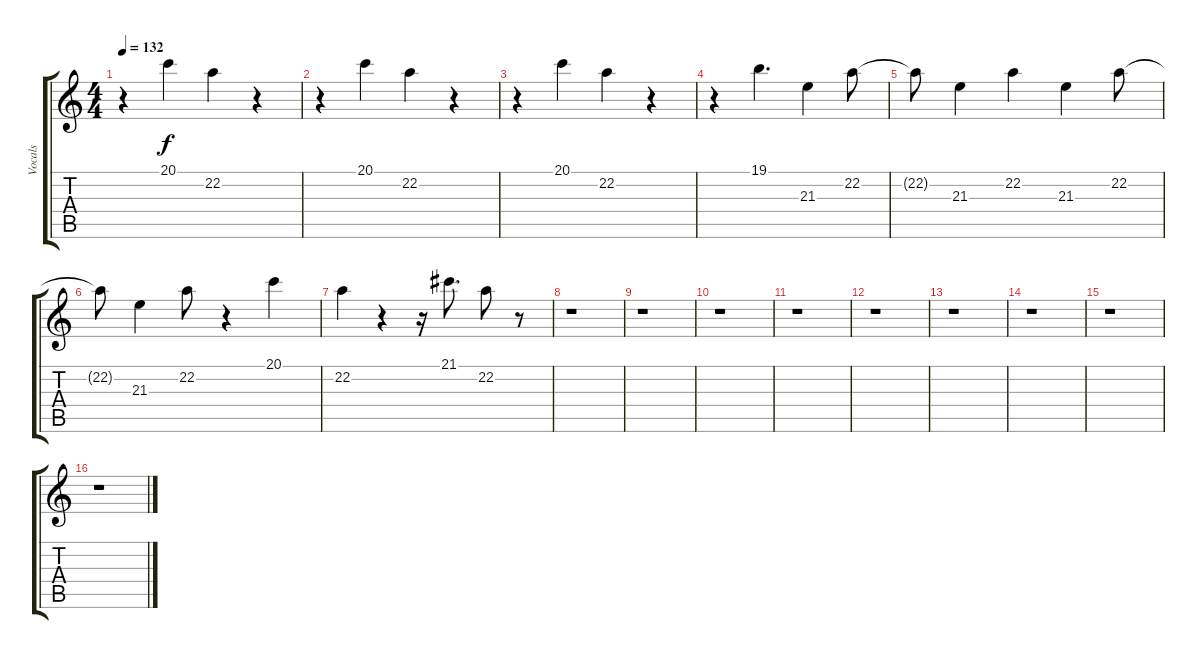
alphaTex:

\track ("Vocals" "Vocals") {instrument clarinet}
\staff {score tabs}
\tuning (E4 B3 G3 D3 A2 E2) {hide}
\ts (4 4)
\tempo 132
\clef g2
\ks c
r.4{dy f} 20.1.4 22.2.4 r.4 |
r.4 20.1.4 22.2.4 r.4 |
r.4 20.1.4 22.2.4 r.4 |
r.4 19.1.4{d} 21.3.4 22.2.8 |
22.2{t}.8 21.3.4 22.2.4 21.3.4 22.2.8 |
22.2{t}.8 21.3.4 22.2.8 r.4 20.1.4 |
22.2.4 r.4 r.16 21.1.8{d} 22.2.8 r.8 |
r.1 |
r.1 |
r.1 |
r.1 |
r.1 |
r.1 |
r.1 |
r.1 |
r.1
